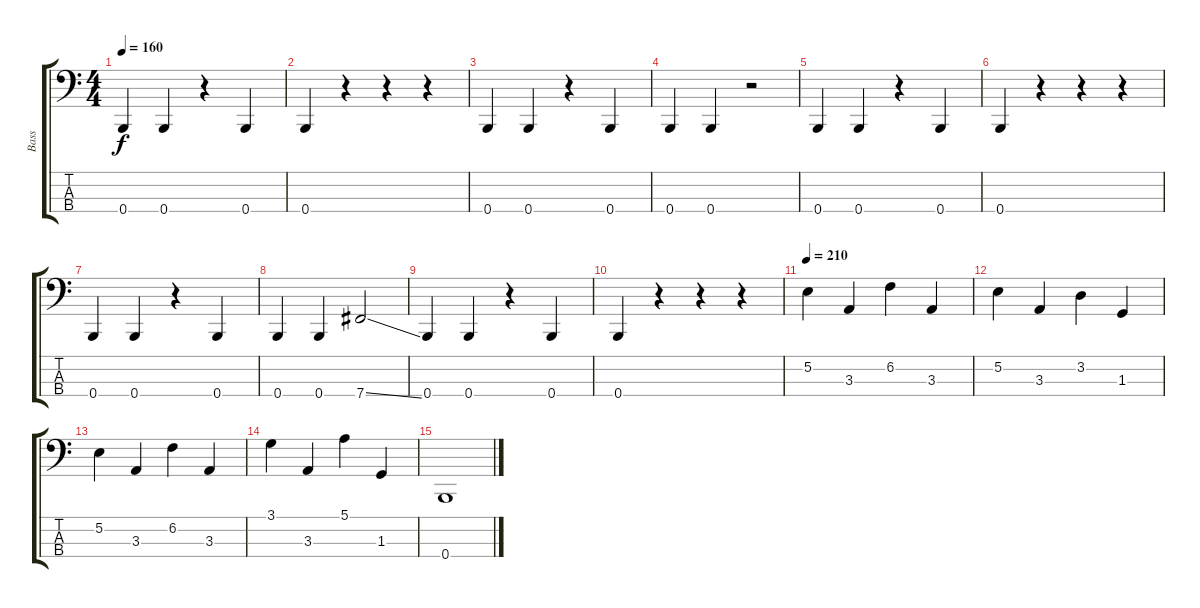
\track ("Bass" "Bass") {instrument electricbassfinger}
\staff {score tabs}
\tuning (E2 B1 Gb1 B0) {hide}
\ts (4 4)
\tempo 160
\clef f4
\ks c
0.4.4{dy f} 0.4.4 r.4 0.4.4 |
0.4.4 r.4 r.4 r.4 |
0.4.4 0.4.4 r.4 0.4.4 |
0.4.4 0.4.4 r.2 |
0.4.4 0.4.4 r.4 0.4.4 |
0.4.4 r.4 r.4 r.4 |
0.4.4 0.4.4 r.4 0.4.4 |
0.4.4 0.4.4 7.4{ss}.2 |
0.4.4 0.4.4 r.4 0.4.4 |
0.4.4 r.4 r.4 r.4 |
\tempo 210
5.2.4 3.3.4 6.2.4 3.3.4 |
5.2.4 3.3.4 3.2.4 1.3.4 |
5.2.4 3.3.4 6.2.4 3.3.4 |
3.1.4 3.3.4 5.1.4 1.3.4 |
0.4.1
